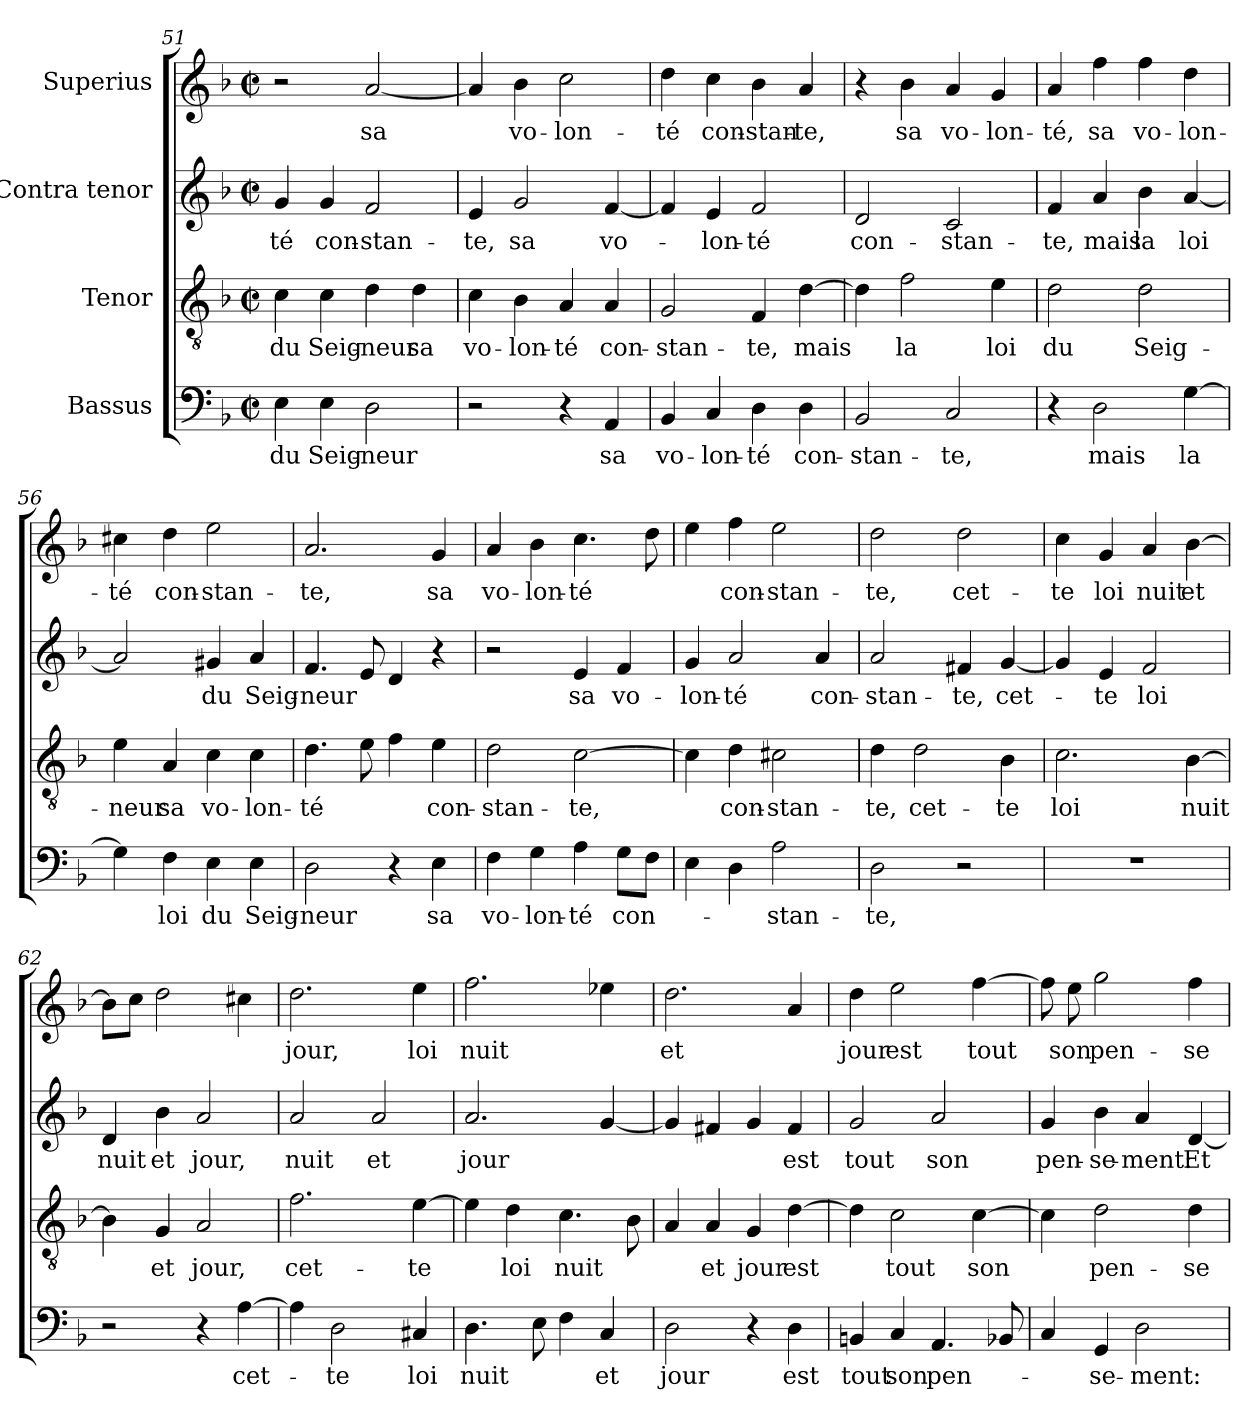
**kern	**text	**kern	**text	**kern	**text	**kern	**text
*part4	*part4	*part3	*part3	*part2	*part2	*part1	*part1
*staff4	*staff4	*staff3	*staff3	*staff2	*staff2	*staff1	*staff1
*I"Bassus	*	*I"Tenor	*	*I"Contra tenor	*	*I"Superius	*
*clefF4	*	*clefGv2	*	*clefG2	*	*clefG2	*
*k[b-]	*	*k[b-]	*	*k[b-]	*	*k[b-]	*
*F:	*	*F:	*	*F:	*	*F:	*
*M2/2	*	*M2/2	*	*M2/2	*	*M2/2	*
*met(c|)	*	*met(c|)	*	*met(c|)	*	*met(c|)	*
=51	=51	=51	=51	=51	=51	=51	=51
!	!LO:LY:b	!	!LO:LY:b	!	!LO:LY:b	!	!
4E\	du	4c\	du	4g/	-té	2r	.
!	!LO:LY:b	!	!LO:LY:b	!	!LO:LY:b	!	!
4E\	Seig-	4c\	Seig-	4g/	con-	.	.
!	!LO:LY:b	!	!LO:LY:b	!	!LO:LY:b	!	!LO:LY:b
2D\	-neur	4d\	-neur	2f/	-stan-	[2a/	sa
!	!	!	!LO:LY:b	!	!	!	!
.	.	4d\	sa	.	.	.	.
=52	=52	=52	=52	=52	=52	=52	=52
!	!	!	!LO:LY:b	!	!LO:LY:b	!	!
2r	.	4c\	vo-	4e/	-te,	4a/]	.
!	!	!	!LO:LY:b	!	!LO:LY:b	!	!LO:LY:b
.	.	4B-\	-lon-	2g/	sa	4b-\	vo-
!	!	!	!LO:LY:b	!	!	!	!LO:LY:b
4r	.	4A/	-té	.	.	2cc\	-lon-
!	!LO:LY:b	!	!LO:LY:b	!	!LO:LY:b	!	!
4AA/	sa	4A/	con-	[4f/	vo-	.	.
=53	=53	=53	=53	=53	=53	=53	=53
!	!LO:LY:b	!	!LO:LY:b	!	!	!	!LO:LY:b
4BB-/	vo-	2G/	-stan-	4f/]	.	4dd\	-té
!	!LO:LY:b	!	!	!	!LO:LY:b	!	!LO:LY:b
4C/	-lon-	.	.	4e/	-lon-	4cc\	con-
!	!LO:LY:b	!	!LO:LY:b	!	!LO:LY:b	!	!LO:LY:b
4D\	-té	4F/	-te,	2f/	-té	4b-\	-stan-
!	!LO:LY:b	!	!LO:LY:b	!	!	!	!LO:LY:b
4D\	con-	[4d\	mais	.	.	4a/	-te,
!!LO:LB:g=z
=54	=54	=54	=54	=54	=54	=54	=54
!	!LO:LY:b	!	!	!	!LO:LY:b	!	!
2BB-/	-stan-	4d\]	.	2d/	con-	4r	.
!	!	!	!LO:LY:b	!	!	!	!LO:LY:b
.	.	2f\	la	.	.	4b-\	sa
!	!LO:LY:b	!	!	!	!LO:LY:b	!	!LO:LY:b
2C/	-te,	.	.	2c/	-stan-	4a/	vo-
!	!	!	!LO:LY:b	!	!	!	!LO:LY:b
.	.	4e\	loi	.	.	4g/	-lon-
=55	=55	=55	=55	=55	=55	=55	=55
!	!	!	!LO:LY:b	!	!LO:LY:b	!	!LO:LY:b
4r	.	2d\	du	4f/	-te,	4a/	-té,
!	!LO:LY:b	!	!	!	!LO:LY:b	!	!LO:LY:b
2D\	mais	.	.	4a/	mais	4ff\	sa
!	!	!	!LO:LY:b	!	!LO:LY:b	!	!LO:LY:b
.	.	2d\	Seig-	4b-\	la	4ff\	vo-
!	!LO:LY:b	!	!	!	!LO:LY:b	!	!LO:LY:b
[4G\	la	.	.	[4a/	loi	4dd\	-lon-
=56	=56	=56	=56	=56	=56	=56	=56
!	!	!	!LO:LY:b	!	!	!	!LO:LY:b
4G\]	.	4e\	-neur	2a/]	.	4cc#X\	-té
!	!LO:LY:b	!	!LO:LY:b	!	!	!	!LO:LY:b
4F\	loi	4A/	sa	.	.	4dd\	con-
!	!LO:LY:b	!	!LO:LY:b	!	!LO:LY:b	!	!LO:LY:b
4E\	du	4c\	vo-	4g#X/	du	2ee\	-stan-
!	!LO:LY:b	!	!LO:LY:b	!	!LO:LY:b	!	!
4E\	Seig-	4c\	-lon-	4a/	Seig-	.	.
=57	=57	=57	=57	=57	=57	=57	=57
!	!LO:LY:b	!	!LO:LY:b	!	!LO:LY:b	!	!LO:LY:b
2D\	-neur	4.d\	-té	4.f/	-neur	2.a/	-te,
.	.	8e\	.	8e/	.	.	.
4r	.	4f\	.	4d/	.	.	.
!	!LO:LY:b	!	!LO:LY:b	!	!	!	!LO:LY:b
4E\	sa	4e\	con-	4r	.	4g/	sa
=58	=58	=58	=58	=58	=58	=58	=58
!	!LO:LY:b	!	!LO:LY:b	!	!	!	!LO:LY:b
4F\	vo-	2d\	-stan-	2r	.	4a/	vo-
!	!LO:LY:b	!	!	!	!	!	!LO:LY:b
4G\	-lon-	.	.	.	.	4b-\	-lon-
!	!LO:LY:b	!	!LO:LY:b	!	!LO:LY:b	!	!LO:LY:b
4A\	-té	[2c\	-te,	4e/	sa	4.cc\	-té
!	!LO:LY:b	!	!	!	!LO:LY:b	!	!
8G\L	con-	.	.	4f/	vo-	.	.
8F\J	.	.	.	.	.	8dd\	.
!!LO:LB:g=z
=59	=59	=59	=59	=59	=59	=59	=59
!	!	!	!	!	!LO:LY:b	!	!
4E\	.	4c\]	.	4g/	-lon-	4ee\	.
!	!	!	!LO:LY:b	!	!LO:LY:b	!	!LO:LY:b
4D\	.	4d\	con-	2a/	-té	4ff\	con-
!	!LO:LY:b	!	!LO:LY:b	!	!	!	!LO:LY:b
2A\	-stan-	2c#X\	-stan-	.	.	2ee\	-stan-
!	!	!	!	!	!LO:LY:b	!	!
.	.	.	.	4a/	con-	.	.
=60	=60	=60	=60	=60	=60	=60	=60
!	!LO:LY:b	!	!LO:LY:b	!	!LO:LY:b	!	!LO:LY:b
2D\	-te,	4d\	-te,	2a/	-stan-	2dd\	-te,
!	!	!	!LO:LY:b	!	!	!	!
.	.	2d\	cet-	.	.	.	.
!	!	!	!	!	!LO:LY:b	!	!LO:LY:b
2r	.	.	.	4f#X/	-te,	2dd\	cet-
!	!	!	!LO:LY:b	!	!LO:LY:b	!	!
.	.	4B-\	-te	[4g/	cet-	.	.
=61	=61	=61	=61	=61	=61	=61	=61
!	!	!	!LO:LY:b	!	!	!	!LO:LY:b
1r	.	2.c\	loi	4g/]	.	4cc\	-te
!	!	!	!	!	!LO:LY:b	!	!LO:LY:b
.	.	.	.	4e/	-te	4g/	loi
!	!	!	!	!	!LO:LY:b	!	!LO:LY:b
.	.	.	.	2f/	loi	4a/	nuit
!	!	!	!LO:LY:b	!	!	!	!LO:LY:b
.	.	[4B-\	nuit	.	.	[4b-\	et
=62	=62	=62	=62	=62	=62	=62	=62
!	!	!	!	!	!LO:LY:b	!	!
2r	.	4B-\]	.	4d/	nuit	8b-\L]	.
.	.	.	.	.	.	8cc\J	.
!	!	!	!LO:LY:b	!	!LO:LY:b	!	!
.	.	4G/	et	4b-\	et	2dd\	.
!	!	!	!LO:LY:b	!	!LO:LY:b	!	!
4r	.	2A/	jour,	2a/	jour,	.	.
!	!LO:LY:b	!	!	!	!	!	!
[4A\	cet-	.	.	.	.	4cc#X\	.
=63	=63	=63	=63	=63	=63	=63	=63
!	!	!	!LO:LY:b	!	!LO:LY:b	!	!LO:LY:b
4A\]	.	2.f\	cet-	2a/	nuit	2.dd\	jour,
!	!LO:LY:b	!	!	!	!	!	!
2D\	-te	.	.	.	.	.	.
!	!	!	!	!	!LO:LY:b	!	!
.	.	.	.	2a/	et	.	.
!	!LO:LY:b	!	!LO:LY:b	!	!	!	!LO:LY:b
4C#X/	loi	[4e\	-te	.	.	4ee\	loi
!!LO:PB:g=z
=64	=64	=64	=64	=64	=64	=64	=64
!	!LO:LY:b	!	!	!	!LO:LY:b	!	!LO:LY:b
4.D\	nuit	4e\]	.	2.a/	jour	2.ff\	nuit
!	!	!	!LO:LY:b	!	!	!	!
.	.	4d\	loi	.	.	.	.
8E\	.	.	.	.	.	.	.
!	!	!	!LO:LY:b	!	!	!	!
4F\	.	4.c\	nuit	.	.	.	.
!	!LO:LY:b	!	!	!	!	!	!
4C/	et	.	.	[4g/	.	4ee-X\	.
.	.	8B-\	.	.	.	.	.
=65	=65	=65	=65	=65	=65	=65	=65
!	!LO:LY:b	!	!	!	!	!	!LO:LY:b
2D\	jour	4A/	.	4g/]	.	2.dd\	et
!	!	!	!LO:LY:b	!	!	!	!
.	.	4A/	et	4f#X/	.	.	.
!	!	!	!LO:LY:b	!	!	!	!
4r	.	4G/	jour	4g/	.	.	.
!	!LO:LY:b	!	!LO:LY:b	!	!LO:LY:b	!	!
4D\	est	[4d\	est	4f#/	est	4a/	.
=66	=66	=66	=66	=66	=66	=66	=66
!	!LO:LY:b	!	!	!	!LO:LY:b	!	!LO:LY:b
4BBn/	tout	4d\]	.	2g/	tout	4dd\	jour
!	!LO:LY:b	!	!LO:LY:b	!	!	!	!LO:LY:b
4C/	son	2c\	tout	.	.	2ee\	est
!	!LO:LY:b	!	!	!	!LO:LY:b	!	!
4.AA/	pen-	.	.	2a/	son	.	.
!	!	!	!LO:LY:b	!	!	!	!LO:LY:b
.	.	[4c\	son	.	.	[4ff\	tout
8BB-X/	.	.	.	.	.	.	.
=67	=67	=67	=67	=67	=67	=67	=67
!	!	!	!	!	!LO:LY:b	!	!
4C/	.	4c\]	.	4g/	pen-	8ff\]	.
!	!	!	!	!	!	!	!LO:LY:b
.	.	.	.	.	.	8ee\	son
!	!LO:LY:b	!	!LO:LY:b	!	!LO:LY:b	!	!LO:LY:b
4GG/	-se-	2d\	pen-	4b-\	-se-	2gg\	pen-
!	!LO:LY:b	!	!	!	!LO:LY:b	!	!
2D\	-ment:	.	.	4a/	-ment:	.	.
!	!	!	!LO:LY:b	!	!LO:LY:b	!	!LO:LY:b
.	.	4d\	-se-	[4d/	Et	4ff\	-se-
=	=	=	=	=	=	=	=
*-	*-	*-	*-	*-	*-	*-	*-
